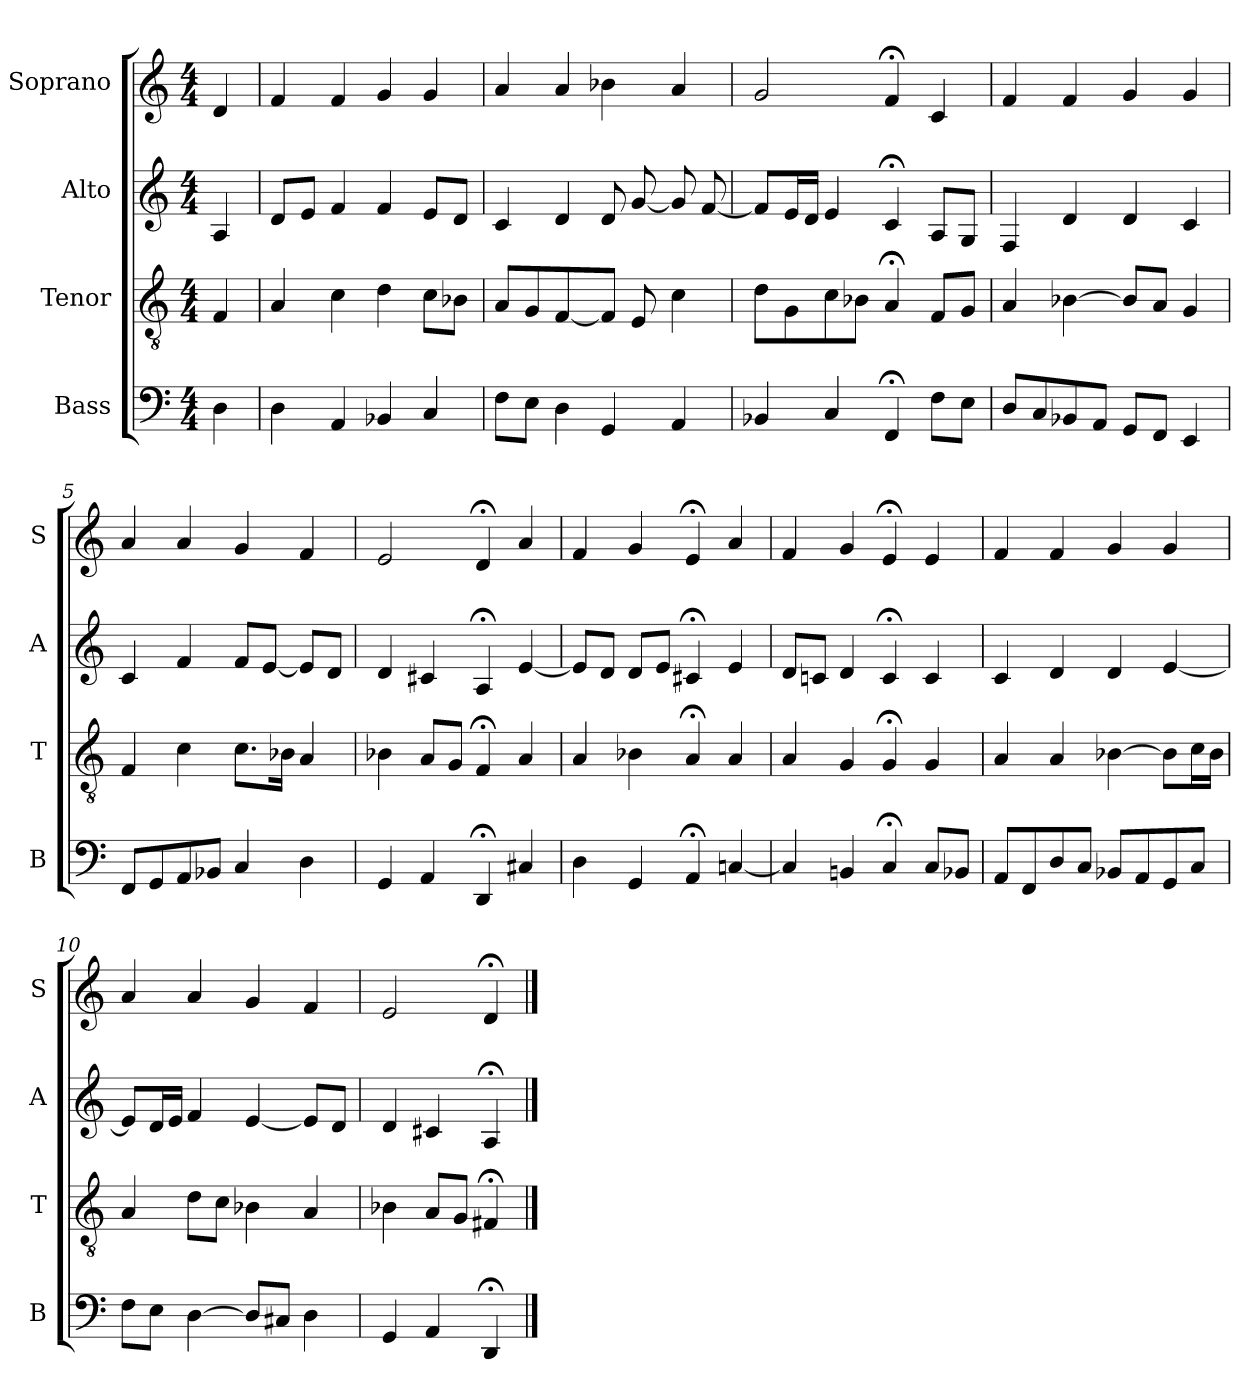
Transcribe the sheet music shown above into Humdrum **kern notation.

**kern	**kern	**kern	**kern
*part4	*part3	*part2	*part1
*staff4	*staff3	*staff2	*staff1
*I"Bass	*I"Tenor	*I"Alto	*I"Soprano
*I'B	*I'T	*I'A	*I'S
*clefF4	*clefGv2	*clefG2	*clefG2
*k[]	*k[]	*k[]	*k[]
*D:dor	*D:dor	*D:dor	*D:dor
*M4/4	*M4/4	*M4/4	*M4/4
*MM100	*MM100	*MM100	*MM100
=	=	=	=
4D	4F	4A	4d
=1	=1	=1	=1
4D	4A	8dL	4f
.	.	8eJ	.
4AA	4c	4f	4f
4BB-X	4d	4f	4g
4C	8cL	8eL	4g
.	8B-XJ	8dJ	.
=2	=2	=2	=2
8FL	8AL	4c	4a
8EJ	8GJ	.	.
4D	[4F	4d	4a
4GG	8FJ]	8d	4b-X
.	8E	[8g	.
4AA	4c	8g]	4a
.	.	[8f	.
=3	=3	=3	=3
4BB-X	8dL	8fL]	2g
.	8G	16eL	.
.	.	16dJJ	.
4C	8c	4e	.
.	8B-XJ	.	.
4FF;<	4A;<	4c;<	4f;<
8FL	8FL	8AL	4c
8EJ	8GJ	8GJ	.
=4	=4	=4	=4
8DL	4A	4F	4f
8C	.	.	.
8BB-X	[4B-X	4d	4f
8AAJ	.	.	.
8GGL	8B-L]	4d	4g
8FFJ	8AJ	.	.
4EE	4G	4c	4g
=5	=5	=5	=5
8FFL	4F	4c	4a
8GG	.	.	.
8AA	4c	4f	4a
8BB-XJ	.	.	.
4C	8.cL	8fL	4g
.	.	[8eJ	.
.	16B-XJk	.	.
4D	4A	8eL]	4f
.	.	8dJ	.
=6	=6	=6	=6
4GG	4B-X	4d	2e
4AA	8AL	4c#X	.
.	8GJ	.	.
4DD;<	4F;<	4A;<	4d;<
4C#X	4A	[4e	4a
=7	=7	=7	=7
4D	4A	8eL]	4f
.	.	8dJ	.
4GG	4B-X	8dL	4g
.	.	8eJ	.
4AA;<	4A;<	4c#X;<	4e;<
[4Cn	4A	4e	4a
=8	=8	=8	=8
4C]	4A	8dL	4f
.	.	8cnJ	.
4BBn	4G	4d	4g
4C;<	4G;<	4c;<	4e;<
8CL	4G	4c	4e
8BB-XJ	.	.	.
=9	=9	=9	=9
8AAL	4A	4c	4f
8FF	.	.	.
8D	4A	4d	4f
8CJ	.	.	.
8BB-XL	[4B-X	4d	4g
8AA	.	.	.
8GG	8B-L]	[4e	4g
8CJ	16cL	.	.
.	16B-JJ	.	.
=10	=10	=10	=10
8FL	4A	8eL]	4a
8EJ	.	16dL	.
.	.	16eJJ	.
[4D	8dL	4f	4a
.	8cJ	.	.
8DL]	4B-X	[4e	4g
8C#XJ	.	.	.
4D	4A	8eL]	4f
.	.	8dJ	.
=11	=11	=11	=11
4GG	4B-X	4d	2e
4AA	8AL	4c#X	.
.	8GJ	.	.
4DD;<	4F#X;<	4A;<	4d;<
==	==	==	==
*-	*-	*-	*-
